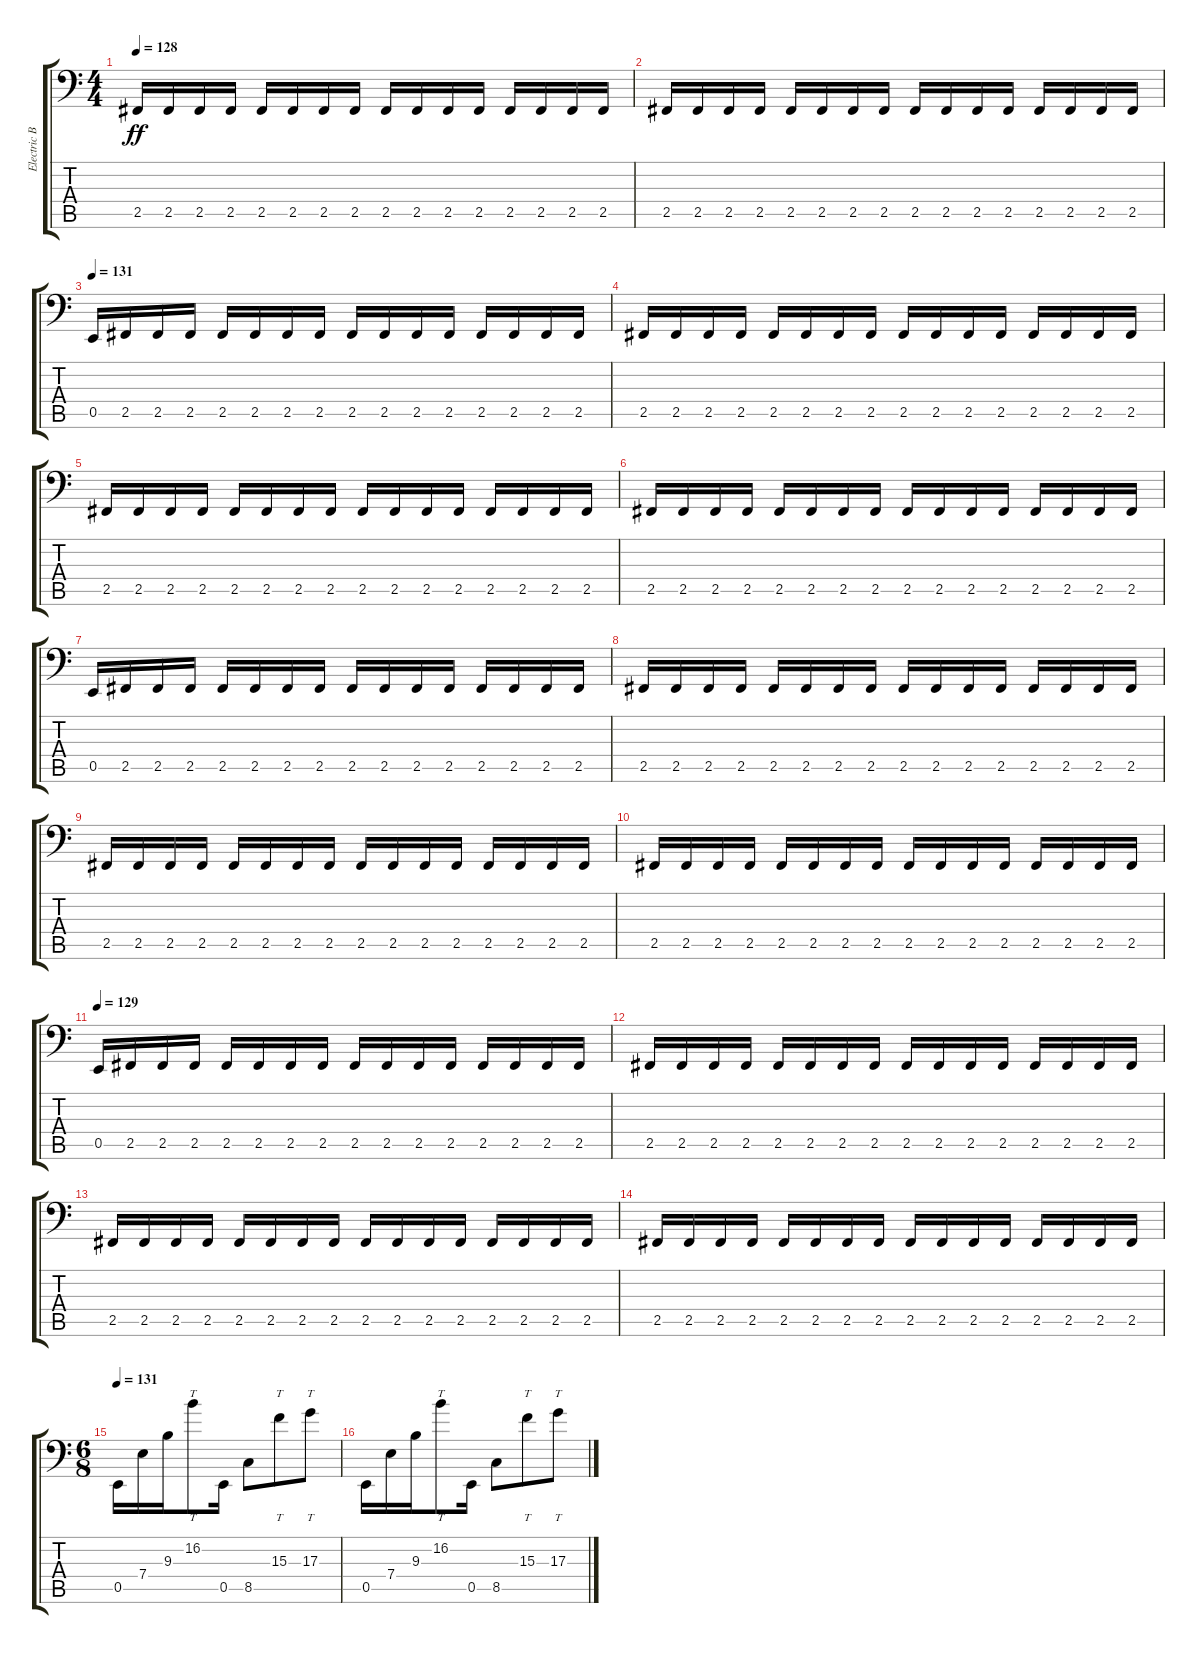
\track ("Electric Bass" "Electric B") {instrument electricbassfinger}
\staff {score tabs}
\tuning (C3 G2 D2 A1 E1 B0) {hide}
\ts (4 4)
\tempo 128
\clef f4
\ks aminor
2.5.16{dy ff} 2.5.16 2.5.16 2.5.16 2.5.16 2.5.16 2.5.16 2.5.16 2.5.16 2.5.16 2.5.16 2.5.16 2.5.16 2.5.16 2.5.16 2.5.16 |
2.5.16 2.5.16 2.5.16 2.5.16 2.5.16 2.5.16 2.5.16 2.5.16 2.5.16 2.5.16 2.5.16 2.5.16 2.5.16 2.5.16 2.5.16 2.5.16 |
\tempo 131
0.5.16 2.5.16 2.5.16 2.5.16 2.5.16 2.5.16 2.5.16 2.5.16 2.5.16 2.5.16 2.5.16 2.5.16 2.5.16 2.5.16 2.5.16 2.5.16 |
2.5.16 2.5.16 2.5.16 2.5.16 2.5.16 2.5.16 2.5.16 2.5.16 2.5.16 2.5.16 2.5.16 2.5.16 2.5.16 2.5.16 2.5.16 2.5.16 |
2.5.16 2.5.16 2.5.16 2.5.16 2.5.16 2.5.16 2.5.16 2.5.16 2.5.16 2.5.16 2.5.16 2.5.16 2.5.16 2.5.16 2.5.16 2.5.16 |
2.5.16 2.5.16 2.5.16 2.5.16 2.5.16 2.5.16 2.5.16 2.5.16 2.5.16 2.5.16 2.5.16 2.5.16 2.5.16 2.5.16 2.5.16 2.5.16 |
0.5.16 2.5.16 2.5.16 2.5.16 2.5.16 2.5.16 2.5.16 2.5.16 2.5.16 2.5.16 2.5.16 2.5.16 2.5.16 2.5.16 2.5.16 2.5.16 |
2.5.16 2.5.16 2.5.16 2.5.16 2.5.16 2.5.16 2.5.16 2.5.16 2.5.16 2.5.16 2.5.16 2.5.16 2.5.16 2.5.16 2.5.16 2.5.16 |
2.5.16 2.5.16 2.5.16 2.5.16 2.5.16 2.5.16 2.5.16 2.5.16 2.5.16 2.5.16 2.5.16 2.5.16 2.5.16 2.5.16 2.5.16 2.5.16 |
2.5.16 2.5.16 2.5.16 2.5.16 2.5.16 2.5.16 2.5.16 2.5.16 2.5.16 2.5.16 2.5.16 2.5.16 2.5.16 2.5.16 2.5.16 2.5.16 |
\tempo 129
0.5.16 2.5.16 2.5.16 2.5.16 2.5.16 2.5.16 2.5.16 2.5.16 2.5.16 2.5.16 2.5.16 2.5.16 2.5.16 2.5.16 2.5.16 2.5.16 |
2.5.16 2.5.16 2.5.16 2.5.16 2.5.16 2.5.16 2.5.16 2.5.16 2.5.16 2.5.16 2.5.16 2.5.16 2.5.16 2.5.16 2.5.16 2.5.16 |
2.5.16 2.5.16 2.5.16 2.5.16 2.5.16 2.5.16 2.5.16 2.5.16 2.5.16 2.5.16 2.5.16 2.5.16 2.5.16 2.5.16 2.5.16 2.5.16 |
2.5.16 2.5.16 2.5.16 2.5.16 2.5.16 2.5.16 2.5.16 2.5.16 2.5.16 2.5.16 2.5.16 2.5.16 2.5.16 2.5.16 2.5.16 2.5.16 |
\ts (6 8)
\tempo 131
0.5.16 7.4.16 9.3.16 16.2.8{tt} 0.5.16 8.5.8 15.3.8{tt} 17.3.8{tt} |
0.5.16 7.4.16 9.3.16 16.2.8{tt} 0.5.16 8.5.8 15.3.8{tt} 17.3.8{tt}
